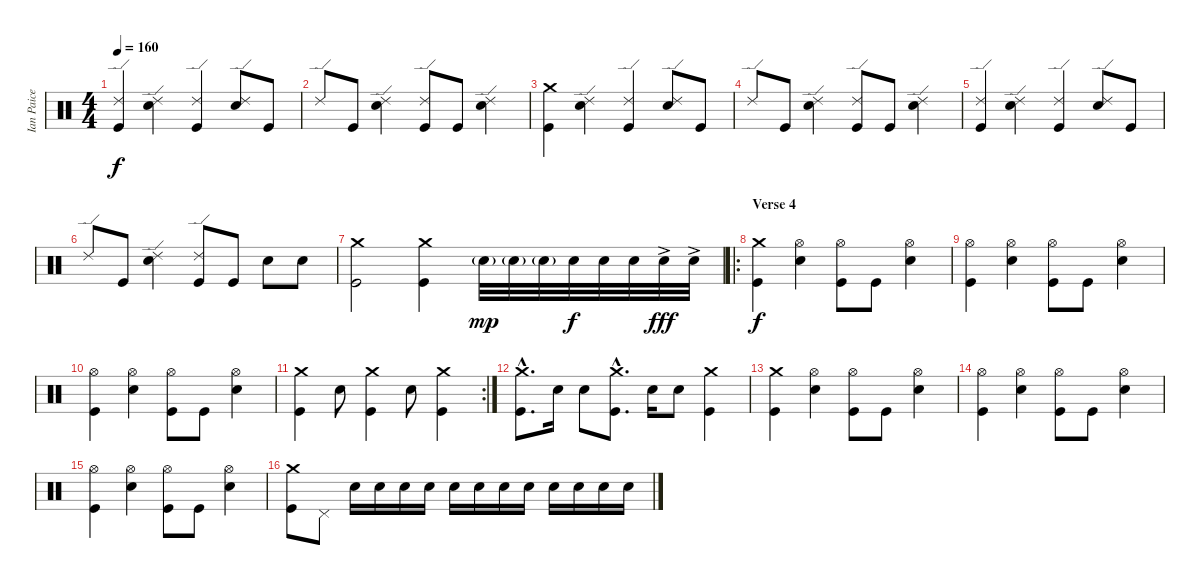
\track ("Ian Paice" "Ian Paice") {instrument percussion}
\staff {score}
\articulation defaults
\ts (4 4)
\tempo 160
\clef neutral
\ks c
("Ride (edge) 2" "Kick (hit)").4{dy f} ("Ride (edge) 2" "Snare (hit) 2").4 ("Ride (edge) 2" "Kick (hit)").4 ("Ride (edge) 2" "Snare (hit) 2").8 "Kick (hit)".8 |
"Ride (edge) 2".8 "Kick (hit)".8 ("Ride (edge) 2" "Snare (hit) 2").4 ("Ride (edge) 2" "Kick (hit)").8 "Kick (hit)".8 ("Ride (edge) 2" "Snare (hit) 2").4 |
("Crash medium (hit)" "Kick (hit)").4 ("Ride (edge) 2" "Snare (hit) 2").4 ("Ride (edge) 2" "Kick (hit)").4 ("Ride (edge) 2" "Snare (hit) 2").8 "Kick (hit)".8 |
"Ride (edge) 2".8 "Kick (hit)".8 ("Ride (edge) 2" "Snare (hit) 2").4 ("Ride (edge) 2" "Kick (hit)").8 "Kick (hit)".8 ("Ride (edge) 2" "Snare (hit) 2").4 |
("Ride (edge) 2" "Kick (hit)").4 ("Ride (edge) 2" "Snare (hit) 2").4 ("Ride (edge) 2" "Kick (hit)").4 ("Ride (edge) 2" "Snare (hit) 2").8 "Kick (hit)".8 |
"Ride (edge) 2".8 "Kick (hit)".8 ("Ride (edge) 2" "Snare (hit) 2").4 ("Ride (edge) 2" "Kick (hit)").8 "Kick (hit)".8 "Snare (hit) 2".8 "Snare (hit) 2".8 |
("Crash medium (hit)" "Kick (hit)").2 ("Crash medium (hit)" "Kick (hit)").4 "Electric Snare (hit)"{g}.32{dy mp} "Electric Snare (hit)"{g}.32 "Electric Snare (hit)"{g}.32 "Electric Snare (hit)".32{dy f} "Electric Snare (hit)".32 "Electric Snare (hit)".32 "Electric Snare (hit)"{ac}.32{dy fff} "Electric Snare (hit)"{ac}.32 |
\ro
\section ("" "Verse 4")
("Crash medium (hit)" "Kick (hit)").4{dy f} ("Hi-Hat (open)" "Electric Snare (hit)").4 ("Hi-Hat (open)" "Kick (hit)").8 "Kick (hit)".8 ("Hi-Hat (open)" "Electric Snare (hit)").4 |
("Hi-Hat (open)" "Kick (hit)").4 ("Hi-Hat (open)" "Electric Snare (hit)").4 ("Hi-Hat (open)" "Kick (hit)").8 "Kick (hit)".8 ("Hi-Hat (open)" "Electric Snare (hit)").4 |
("Hi-Hat (open)" "Kick (hit)").4 ("Hi-Hat (open)" "Electric Snare (hit)").4 ("Hi-Hat (open)" "Kick (hit)").8 "Kick (hit)".8 ("Hi-Hat (open)" "Electric Snare (hit)").4 |
\rc 2
("Crash medium (hit)" "Kick (hit)").4 "Electric Snare (hit)".8 ("Crash medium (hit)" "Kick (hit)").4 "Electric Snare (hit)".8 ("Crash medium (hit)" "Kick (hit)").4 |
("Crash medium (hit)"{hac} "Kick (hit)"{hac}).8{d} "Electric Snare (hit)".16 "Electric Snare (hit)".8 ("Crash medium (hit)"{hac} "Kick (hit)"{hac}).8{d} "Electric Snare (hit)".16 "Electric Snare (hit)".8 ("Crash medium (hit)" "Kick (hit)").4 |
("Crash medium (hit)" "Kick (hit)").4 ("Hi-Hat (open)" "Electric Snare (hit)").4 ("Hi-Hat (open)" "Kick (hit)").8 "Kick (hit)".8 ("Hi-Hat (open)" "Electric Snare (hit)").4 |
("Hi-Hat (open)" "Kick (hit)").4 ("Hi-Hat (open)" "Electric Snare (hit)").4 ("Hi-Hat (open)" "Kick (hit)").8 "Kick (hit)".8 ("Hi-Hat (open)" "Electric Snare (hit)").4 |
("Hi-Hat (open)" "Kick (hit)").4 ("Hi-Hat (open)" "Electric Snare (hit)").4 ("Hi-Hat (open)" "Kick (hit)").8 "Kick (hit)".8 ("Hi-Hat (open)" "Electric Snare (hit)").4 |
("Crash medium (hit)" "Kick (hit)").8 "Pedal Hi-Hat (hit)".8 "Electric Snare (hit)".16 "Electric Snare (hit)".16 "Electric Snare (hit)".16 "Electric Snare (hit)".16 "Electric Snare (hit)".16 "Electric Snare (hit)".16 "Electric Snare (hit)".16 "Electric Snare (hit)".16 "Electric Snare (hit)".16 "Electric Snare (hit)".16 "Electric Snare (hit)".16 "Electric Snare (hit)".16
